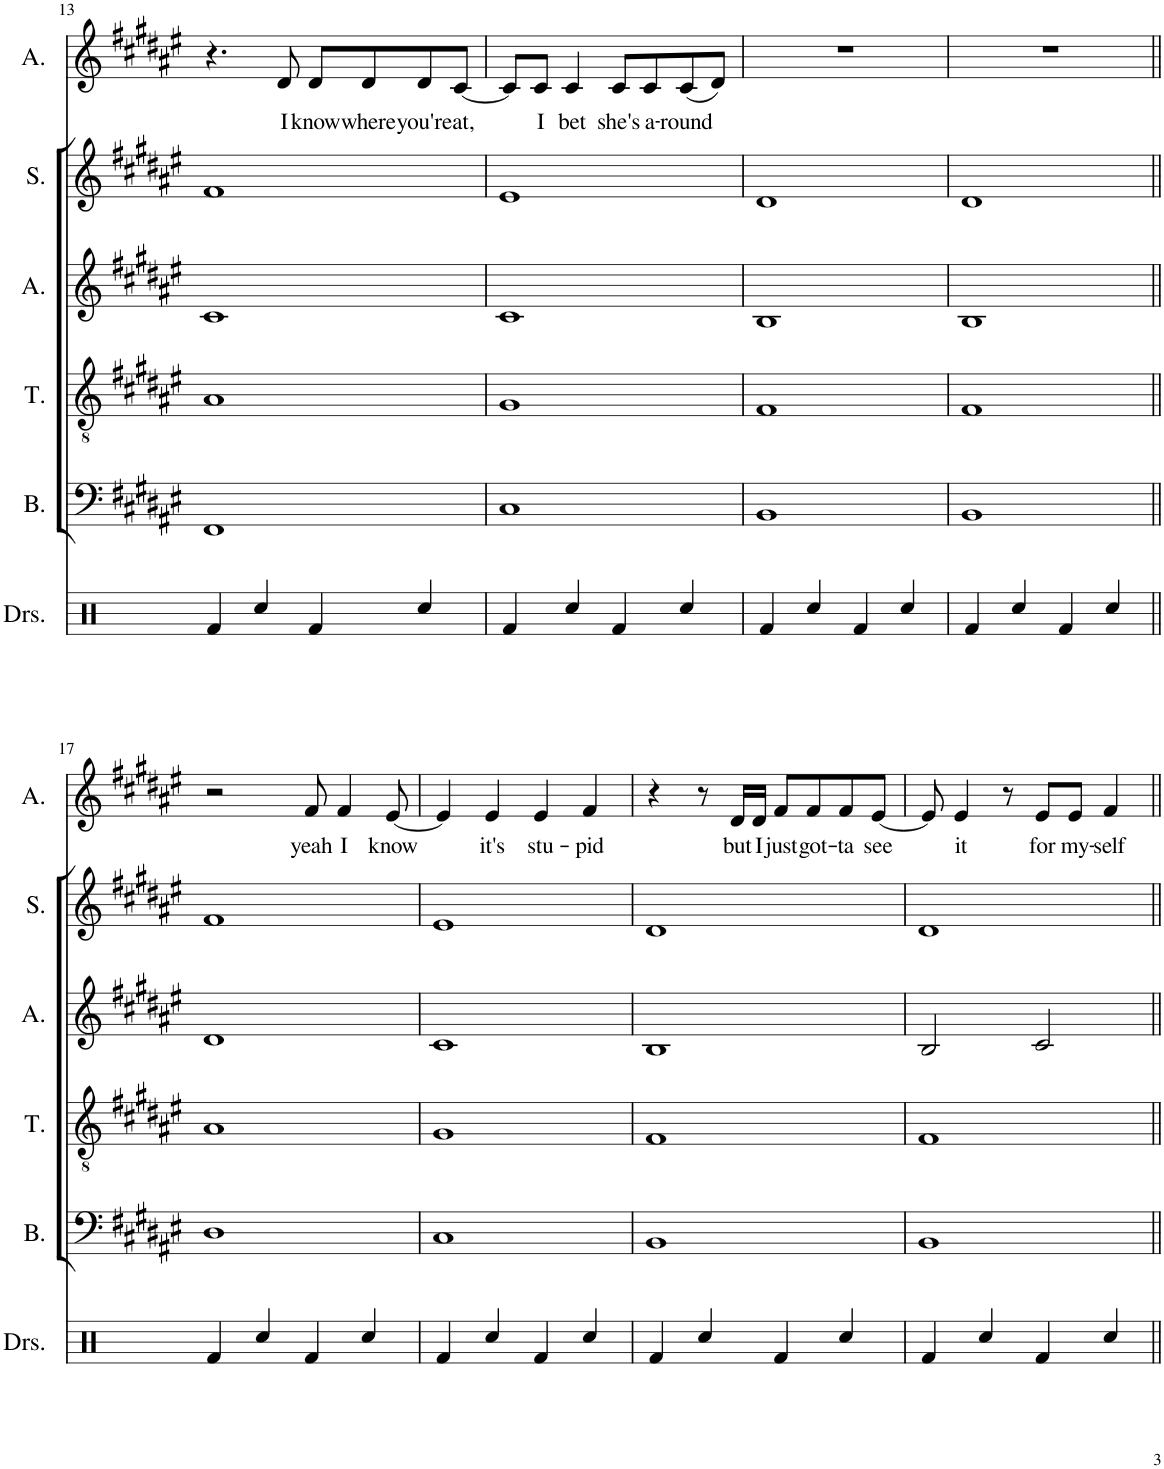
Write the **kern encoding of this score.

**kern	**kern	**kern	**kern	**kern	**kern	**text
*part6	*part5	*part4	*part3	*part2	*part1	*part1
*staff6	*staff5	*staff4	*staff3	*staff2	*staff1	*staff1
*I"Drumset	*I"Bass	*I"Tenor	*I"Alto	*I"Soprano	*I"Alto	*
*I'Drs.	*I'B.	*I'T.	*I'A.	*I'S.	*I'A.	*
!!LO:PB:g=z
*clefX	*clefF4	*clefGv2	*clefG2	*clefG2	*clefG2	*
*k[]	*k[f#c#g#d#a#e#]	*k[f#c#g#d#a#e#]	*k[f#c#g#d#a#e#]	*k[f#c#g#d#a#e#]	*k[f#c#g#d#a#e#]	*
*M4/4	*M4/4	*M4/4	*M4/4	*M4/4	*M4/4	*
=13	=13	=13	=13	=13	=13	=13
4Rf/	1FF#	1A#	1c#	1f#	4.r	.
4Rcc/	.	.	.	.	.	.
!	!	!	!	!	!	!LO:LY:b
.	.	.	.	.	8d#/	I
!	!	!	!	!	!	!LO:LY:b
4Rf/	.	.	.	.	8d#/L	know
!	!	!	!	!	!	!LO:LY:b
.	.	.	.	.	8d#/	where
!	!	!	!	!	!	!LO:LY:b
4Rcc/	.	.	.	.	8d#/	you're
!	!	!	!	!	!	!LO:LY:b
.	.	.	.	.	[8c#/J	at,
=14	=14	=14	=14	=14	=14	=14
4Rf/	1C#	1G#	1c#	1e#	8c#/L]	.
!	!	!	!	!	!	!LO:LY:b
.	.	.	.	.	8c#/J	I
!	!	!	!	!	!	!LO:LY:b
4Rcc/	.	.	.	.	4c#/	bet
!	!	!	!	!	!	!LO:LY:b
4Rf/	.	.	.	.	8c#/L	she's
!	!	!	!	!	!	!LO:LY:b
.	.	.	.	.	8c#/	a-
!	!	!	!	!	!	!LO:LY:b
4Rcc/	.	.	.	.	(8c#/	-round
.	.	.	.	.	8d#/J)	.
=15	=15	=15	=15	=15	=15	=15
4Rf/	1BB	1F#	1B	1d#	1r	.
4Rcc/	.	.	.	.	.	.
4Rf/	.	.	.	.	.	.
4Rcc/	.	.	.	.	.	.
=16	=16	=16	=16	=16	=16	=16
4Rf/	1BB	1F#	1B	1d#	1r	.
4Rcc/	.	.	.	.	.	.
4Rf/	.	.	.	.	.	.
4Rcc/	.	.	.	.	.	.
!!LO:LB:g=z
=17||	=17||	=17||	=17||	=17||	=17||	=17||
4Rf/	1D#	1A#	1d#	1f#	2r	.
4Rcc/	.	.	.	.	.	.
!	!	!	!	!	!	!LO:LY:b
4Rf/	.	.	.	.	8f#/	yeah
!	!	!	!	!	!	!LO:LY:b
.	.	.	.	.	4f#/	I
4Rcc/	.	.	.	.	.	.
!	!	!	!	!	!	!LO:LY:b
.	.	.	.	.	[8e#/	know
=18	=18	=18	=18	=18	=18	=18
4Rf/	1C#	1G#	1c#	1e#	4e#/]	.
!	!	!	!	!	!	!LO:LY:b
4Rcc/	.	.	.	.	4e#/	it's
!	!	!	!	!	!	!LO:LY:b
4Rf/	.	.	.	.	4e#/	stu-
!	!	!	!	!	!	!LO:LY:b
4Rcc/	.	.	.	.	4f#/	-pid
=19	=19	=19	=19	=19	=19	=19
4Rf/	1BB	1F#	1B	1d#	4r	.
4Rcc/	.	.	.	.	8r	.
!	!	!	!	!	!	!LO:LY:b
.	.	.	.	.	16d#/LL	but
!	!	!	!	!	!	!LO:LY:b
.	.	.	.	.	16d#/JJ	I
!	!	!	!	!	!	!LO:LY:b
4Rf/	.	.	.	.	8f#/L	just
!	!	!	!	!	!	!LO:LY:b
.	.	.	.	.	8f#/	got-
!	!	!	!	!	!	!LO:LY:b
4Rcc/	.	.	.	.	8f#/	-ta
!	!	!	!	!	!	!LO:LY:b
.	.	.	.	.	[8e#/J	see
=20	=20	=20	=20	=20	=20	=20
4Rf/	1BB	1F#	2B/	1d#	8e#/]	.
!	!	!	!	!	!	!LO:LY:b
.	.	.	.	.	4e#/	it
4Rcc/	.	.	.	.	.	.
.	.	.	.	.	8r	.
!	!	!	!	!	!	!LO:LY:b
4Rf/	.	.	2c#/	.	8e#/L	for
!	!	!	!	!	!	!LO:LY:b
.	.	.	.	.	8e#/J	my-
!	!	!	!	!	!	!LO:LY:b
4Rcc/	.	.	.	.	4f#/	-self
=||	=||	=||	=||	=||	=||	=||
*-	*-	*-	*-	*-	*-	*-
